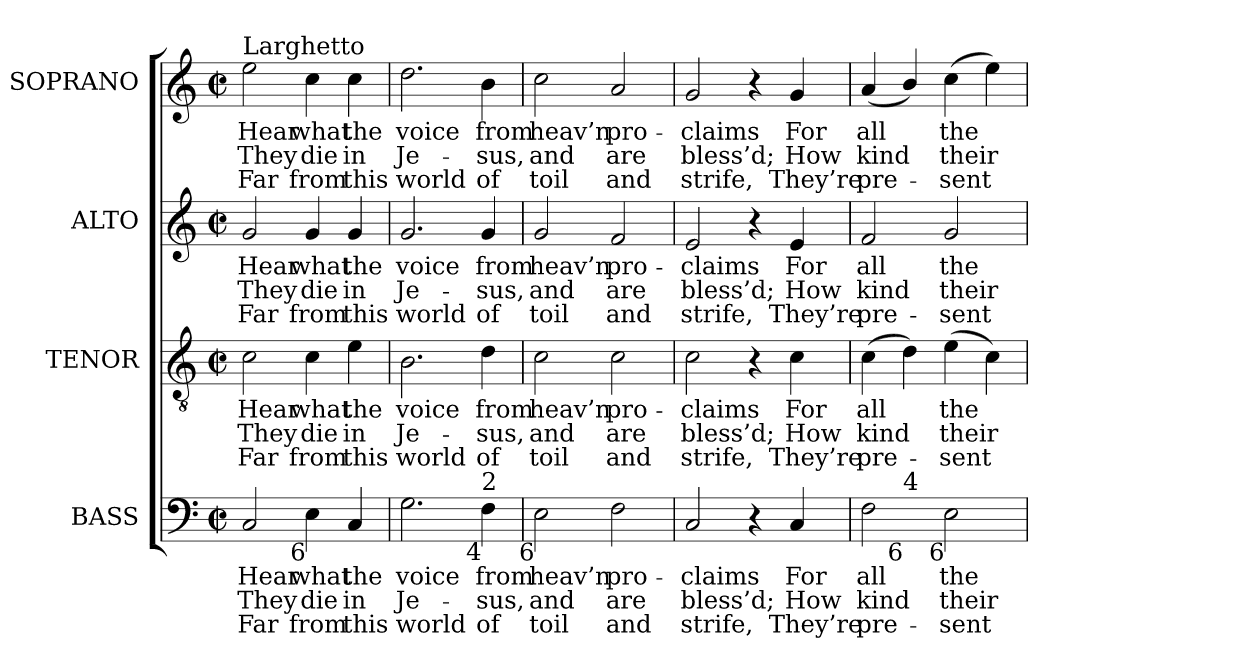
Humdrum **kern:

**kern	**text	**text	**text	**kern	**text	**text	**text	**kern	**text	**text	**text	**kern	**text	**text	**text
*part4	*part4	*part4	*part4	*part3	*part3	*part3	*part3	*part2	*part2	*part2	*part2	*part1	*part1	*part1	*part1
*staff4	*staff4	*staff4	*staff4	*staff3	*staff3	*staff3	*staff3	*staff2	*staff2	*staff2	*staff2	*staff1	*staff1	*staff1	*staff1
*I"BASS	*	*	*	*I"TENOR	*	*	*	*I"ALTO	*	*	*	*I"SOPRANO	*	*	*
*I'B.	*	*	*	*I'T.	*	*	*	*I'A.	*	*	*	*I'S.	*	*	*
!!LO:PB:g=z
*clefF4	*	*	*	*clefGv2	*	*	*	*clefG2	*	*	*	*clefG2	*	*	*
*	*	*	*	*ITrd7c12	*	*	*	*	*	*	*	*	*	*	*
*k[]	*	*	*	*k[]	*	*	*	*k[]	*	*	*	*k[]	*	*	*
*C:	*	*	*	*C:	*	*	*	*C:	*	*	*	*C:	*	*	*
*M2/2	*	*	*	*M2/2	*	*	*	*M2/2	*	*	*	*M2/2	*	*	*
*met(c|)	*	*	*	*met(c|)	*	*	*	*met(c|)	*	*	*	*met(c|)	*	*	*
=1	=1	=1	=1	=1	=1	=1	=1	=1	=1	=1	=1	=1	=1	=1	=1
!	!LO:LY:b:color=#000000	!LO:LY:b:color=#000000	!LO:LY:b:color=#000000	!	!	!	!	!	!	!	!	!	!	!	!
!	!	!	!	!	!LO:LY:b:color=#000000	!LO:LY:b:color=#000000	!LO:LY:b:color=#000000	!	!	!	!	!	!	!	!
!	!	!	!	!	!	!	!	!	!LO:LY:b:color=#000000	!LO:LY:b:color=#000000	!LO:LY:b:color=#000000	!	!	!	!
!	!	!	!	!	!	!	!	!	!	!	!	!LO:TX:a:t=Larghetto	!	!	!
!	!	!	!	!	!	!	!	!	!	!	!	!	!LO:LY:b:color=#000000	!LO:LY:b:color=#000000	!LO:LY:b:color=#000000
2Ci/	Hear	They	Far	2Ci\	Hear	They	Far	2gi/	Hear	They	Far	2eei\	Hear	They	Far
!	!LO:LY:b:color=#000000	!LO:LY:b:color=#000000	!LO:LY:b:color=#000000	!	!	!	!	!	!	!	!	!	!	!	!
!	!	!	!	!	!LO:LY:b:color=#000000	!LO:LY:b:color=#000000	!LO:LY:b:color=#000000	!	!	!	!	!	!	!	!
!	!	!	!	!	!	!	!	!	!LO:LY:b:color=#000000	!LO:LY:b:color=#000000	!LO:LY:b:color=#000000	!	!	!	!
!LO:TX:b:rj:t=6	!	!	!	!	!	!	!	!	!	!	!	!	!	!	!
!	!	!	!	!	!	!	!	!	!	!	!	!	!LO:LY:b:color=#000000	!LO:LY:b:color=#000000	!LO:LY:b:color=#000000
4Ei\	what	die	from	4Ci\	what	die	from	4gi/	what	die	from	4cci\	what	die	from
!	!LO:LY:b:color=#000000	!LO:LY:b:color=#000000	!LO:LY:b:color=#000000	!	!	!	!	!	!	!	!	!	!	!	!
!	!	!	!	!	!LO:LY:b:color=#000000	!LO:LY:b:color=#000000	!LO:LY:b:color=#000000	!	!	!	!	!	!	!	!
!	!	!	!	!	!	!	!	!	!LO:LY:b:color=#000000	!LO:LY:b:color=#000000	!LO:LY:b:color=#000000	!	!	!	!
!	!	!	!	!	!	!	!	!	!	!	!	!	!LO:LY:b:color=#000000	!LO:LY:b:color=#000000	!LO:LY:b:color=#000000
4Ci/	the	in	this	4Ei\	the	in	this	4gi/	the	in	this	4cci\	the	in	this
=2	=2	=2	=2	=2	=2	=2	=2	=2	=2	=2	=2	=2	=2	=2	=2
!	!LO:LY:b:color=#000000	!LO:LY:b:color=#000000	!LO:LY:b:color=#000000	!	!	!	!	!	!	!	!	!	!	!	!
!	!	!	!	!	!LO:LY:b:color=#000000	!LO:LY:b:color=#000000	!LO:LY:b:color=#000000	!	!	!	!	!	!	!	!
!	!	!	!	!	!	!	!	!	!LO:LY:b:color=#000000	!LO:LY:b:color=#000000	!LO:LY:b:color=#000000	!	!	!	!
!	!	!	!	!	!	!	!	!	!	!	!	!	!LO:LY:b:color=#000000	!LO:LY:b:color=#000000	!LO:LY:b:color=#000000
2.Gi\	voice	Je-	world	2.BBi\	voice	Je-	world	2.gi/	voice	Je-	world	2.ddi\	voice	Je-	world
!	!LO:LY:b:color=#000000	!LO:LY:b:color=#000000	!LO:LY:b:color=#000000	!	!	!	!	!	!	!	!	!	!	!	!
!	!	!	!	!	!LO:LY:b:color=#000000	!LO:LY:b:color=#000000	!LO:LY:b:color=#000000	!	!	!	!	!	!	!	!
!	!	!	!	!	!	!	!	!	!LO:LY:b:color=#000000	!LO:LY:b:color=#000000	!LO:LY:b:color=#000000	!	!	!	!
!LO:TX:b:rj:t=4	!	!	!	!	!	!	!	!	!	!	!	!	!	!	!
!LO:TX:t=2	!	!	!	!	!	!	!	!	!	!	!	!	!	!	!
!	!	!	!	!	!	!	!	!	!	!	!	!	!LO:LY:b:color=#000000	!LO:LY:b:color=#000000	!LO:LY:b:color=#000000
4Fi\	from	-sus,	of	4Di\	from	-sus,	of	4gi/	from	-sus,	of	4bi\	from	-sus,	of
=3	=3	=3	=3	=3	=3	=3	=3	=3	=3	=3	=3	=3	=3	=3	=3
!	!LO:LY:b:color=#000000	!LO:LY:b:color=#000000	!LO:LY:b:color=#000000	!	!	!	!	!	!	!	!	!	!	!	!
!	!	!	!	!	!LO:LY:b:color=#000000	!LO:LY:b:color=#000000	!LO:LY:b:color=#000000	!	!	!	!	!	!	!	!
!	!	!	!	!	!	!	!	!	!LO:LY:b:color=#000000	!LO:LY:b:color=#000000	!LO:LY:b:color=#000000	!	!	!	!
!LO:TX:b:rj:t=6	!	!	!	!	!	!	!	!	!	!	!	!	!	!	!
!	!	!	!	!	!	!	!	!	!	!	!	!	!LO:LY:b:color=#000000	!LO:LY:b:color=#000000	!LO:LY:b:color=#000000
2Ei\	heav’n	and	toil	2Ci\	heav’n	and	toil	2gi/	heav’n	and	toil	2cci\	heav’n	and	toil
!	!LO:LY:b:color=#000000	!LO:LY:b:color=#000000	!LO:LY:b:color=#000000	!	!	!	!	!	!	!	!	!	!	!	!
!	!	!	!	!	!LO:LY:b:color=#000000	!LO:LY:b:color=#000000	!LO:LY:b:color=#000000	!	!	!	!	!	!	!	!
!	!	!	!	!	!	!	!	!	!LO:LY:b:color=#000000	!LO:LY:b:color=#000000	!LO:LY:b:color=#000000	!	!	!	!
!	!	!	!	!	!	!	!	!	!	!	!	!	!LO:LY:b:color=#000000	!LO:LY:b:color=#000000	!LO:LY:b:color=#000000
2Fi\	pro-	are	and	2Ci\	pro-	are	and	2fi/	pro-	are	and	2ai/	pro-	are	and
=4	=4	=4	=4	=4	=4	=4	=4	=4	=4	=4	=4	=4	=4	=4	=4
!	!LO:LY:b:color=#000000	!LO:LY:b:color=#000000	!LO:LY:b:color=#000000	!	!	!	!	!	!	!	!	!	!	!	!
!	!	!	!	!	!LO:LY:b:color=#000000	!LO:LY:b:color=#000000	!LO:LY:b:color=#000000	!	!	!	!	!	!	!	!
!	!	!	!	!	!	!	!	!	!LO:LY:b:color=#000000	!LO:LY:b:color=#000000	!LO:LY:b:color=#000000	!	!	!	!
!	!	!	!	!	!	!	!	!	!	!	!	!	!LO:LY:b:color=#000000	!LO:LY:b:color=#000000	!LO:LY:b:color=#000000
2Ci/	-claims	bless’d;	strife,	2Ci\	-claims	bless’d;	strife,	2ei/	-claims	bless’d;	strife,	2gi/	-claims	bless’d;	strife,
4r	.	.	.	4r	.	.	.	4r	.	.	.	4r	.	.	.
!	!LO:LY:b:color=#000000	!LO:LY:b:color=#000000	!LO:LY:b:color=#000000	!	!	!	!	!	!	!	!	!	!	!	!
!	!	!	!	!	!LO:LY:b:color=#000000	!LO:LY:b:color=#000000	!LO:LY:b:color=#000000	!	!	!	!	!	!	!	!
!	!	!	!	!	!	!	!	!	!LO:LY:b:color=#000000	!LO:LY:b:color=#000000	!LO:LY:b:color=#000000	!	!	!	!
!	!	!	!	!	!	!	!	!	!	!	!	!	!LO:LY:b:color=#000000	!LO:LY:b:color=#000000	!LO:LY:b:color=#000000
4Ci/	For	How	They’re	4Ci\	For	How	They’re	4ei/	For	How	They’re	4gi/	For	How	They’re
=5	=5	=5	=5	=5	=5	=5	=5	=5	=5	=5	=5	=5	=5	=5	=5
!	!LO:LY:b:color=#000000	!LO:LY:b:color=#000000	!LO:LY:b:color=#000000	!	!	!	!	!	!	!	!	!	!	!	!
!	!	!	!	!	!LO:LY:b:color=#000000	!LO:LY:b:color=#000000	!LO:LY:b:color=#000000	!	!	!	!	!	!	!	!
!	!	!	!	!	!	!	!	!	!LO:LY:b:color=#000000	!LO:LY:b:color=#000000	!LO:LY:b:color=#000000	!	!	!	!
!LO:TX:b:rj:t=5	!	!	!	!	!	!	!	!	!	!	!	!	!	!	!
!LO:TX:t=3	!	!	!	!	!	!	!	!	!	!	!	!	!	!	!
!	!	!	!	!	!	!	!	!	!	!	!	!	!LO:LY:b:color=#000000	!LO:LY:b:color=#000000	!LO:LY:b:color=#000000
*^	*	*	*	*	*	*	*	*	*	*	*	*	*	*	*
2Fi\	4ryy	all	kind	pre-	(4Ci\	all	kind	pre-	2fi/	all	kind	pre-	(4ai/	all	kind	pre-
!	!LO:TX:b:rj:t=6	!	!	!	!	!	!	!	!	!	!	!	!	!	!	!
!	!LO:TX:t=4	!	!	!	!	!	!	!	!	!	!	!	!	!	!	!
.	2.ryy	.	.	.	4Di\)	.	.	.	.	.	.	.	4bi/)	.	.	.
!	!	!LO:LY:b:color=#000000	!LO:LY:b:color=#000000	!LO:LY:b:color=#000000	!	!	!	!	!	!	!	!	!	!	!	!
!	!	!	!	!	!	!LO:LY:b:color=#000000	!LO:LY:b:color=#000000	!LO:LY:b:color=#000000	!	!	!	!	!	!	!	!
!	!	!	!	!	!	!	!	!	!	!LO:LY:b:color=#000000	!LO:LY:b:color=#000000	!LO:LY:b:color=#000000	!	!	!	!
!LO:TX:b:rj:t=6	!	!	!	!	!	!	!	!	!	!	!	!	!	!	!	!
!	!	!	!	!	!	!	!	!	!	!	!	!	!	!LO:LY:b:color=#000000	!LO:LY:b:color=#000000	!LO:LY:b:color=#000000
2Ei\	.	the	their	-sent	(4Ei\	the	their	-sent	2gi/	the	their	-sent	(4cci\	the	their	-sent
.	.	.	.	.	4Ci\)	.	.	.	.	.	.	.	4eei\)	.	.	.
*v	*v	*	*	*	*	*	*	*	*	*	*	*	*	*	*	*
=	=	=	=	=	=	=	=	=	=	=	=	=	=	=	=
*-	*-	*-	*-	*-	*-	*-	*-	*-	*-	*-	*-	*-	*-	*-	*-
